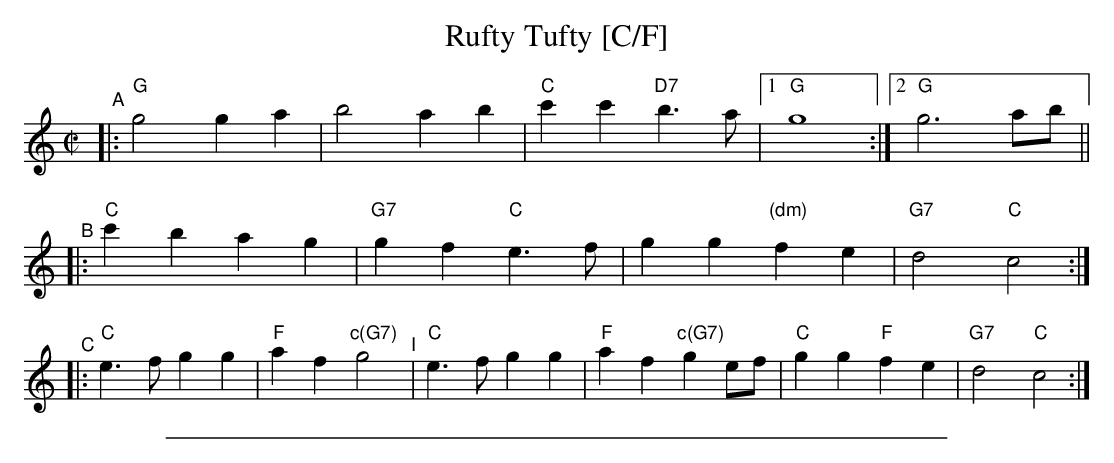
X:1
T: Rufty Tufty [C/F]
M: C|
L: 1/4
K: C
"^A"|: "G"g2 ga | b2 ab | "C"c'c' "D7"b>a |1 "G"g4 :|2 "G"g3 a/b/ ||
"^B"|: "C"c'b ag | "G7"gf "C"e>f | gg "(dm)"fe | "G7"d2 "C"c2 :|
"^C"|: "C"e>f gg | "F"af "c(G7)"g2 \
"^I"|  "C"e>f gg | "F"af "c(G7)"ge/f/ | "C"gg "F"fe | "G7"d2 "C"c2 :|
